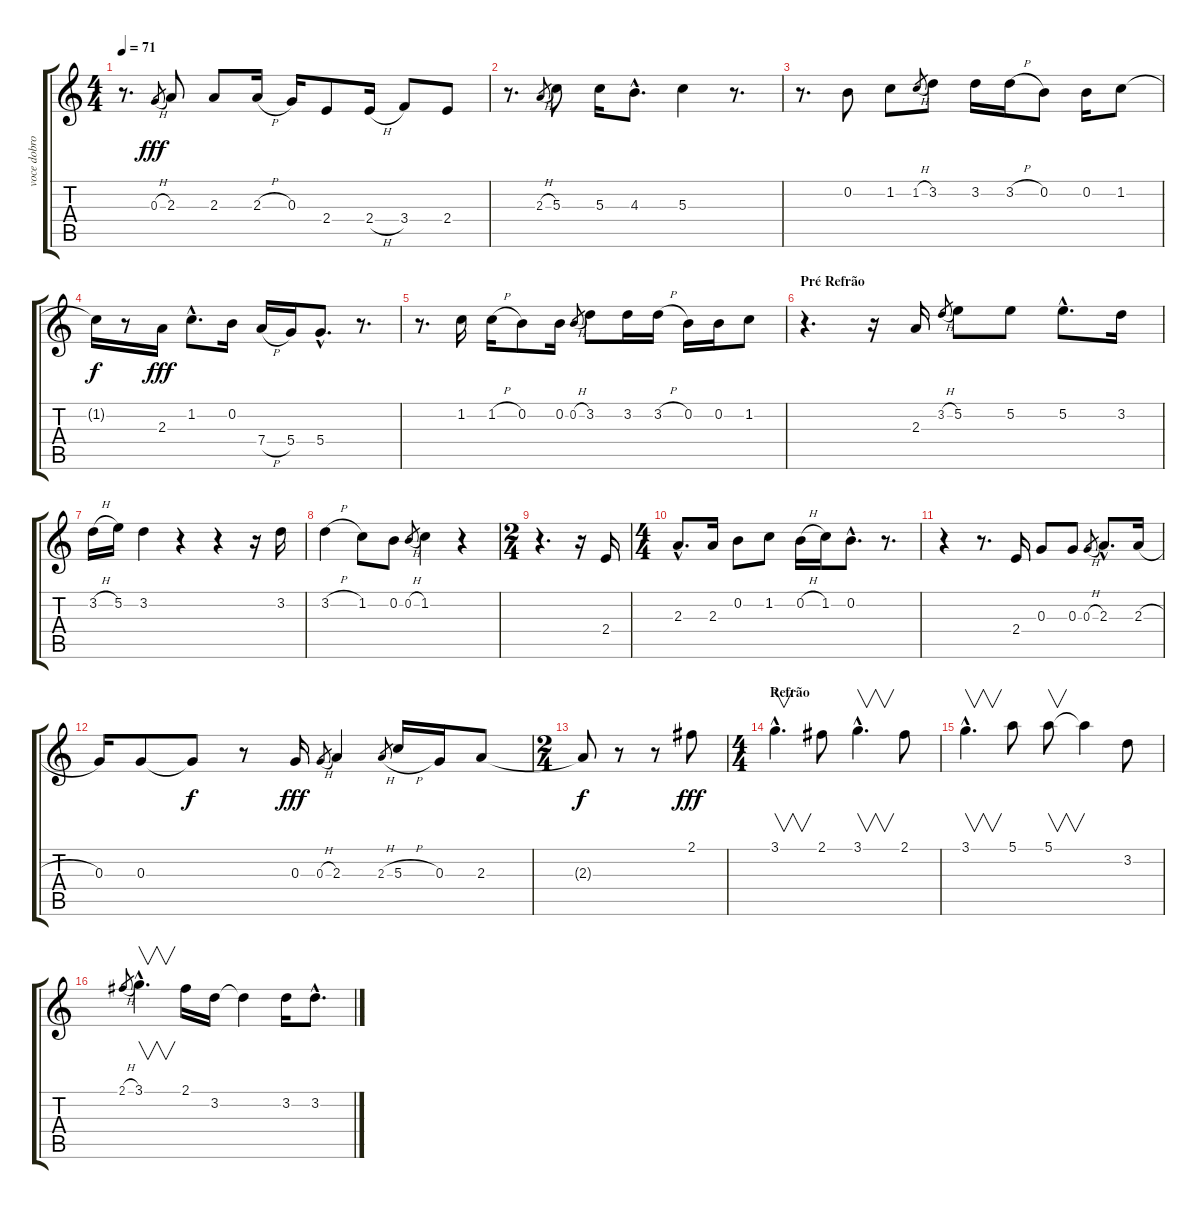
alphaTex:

\track ("voce dobro" "voce dobro") {instrument acousticguitarnylon}
\staff {score tabs}
\tuning (E4 B3 G3 D3 A2 E2) {hide}
\ts (4 4)
\tempo 71
\clef g2
\ks c
r.8{d dy fff} 0.3{h}.8{gr} 2.3.8 2.3.8 2.3{h}.16 0.3.16 2.4.8 2.4{h}.16 3.4.8 2.4.8 |
r.8{d} 2.3{h}.8{gr} 5.3.8 5.3.16 4.3{hac}.8{d} 5.3.4 r.8{d} |
r.8{d} 0.2.8 1.2.8 1.2{h}.8{gr} 3.2.8 3.2.16 3.2{h}.16 0.2.8 0.2.16 1.2.8 |
1.2{t}.16{dy f} r.8 2.3.16{dy fff} 1.2{hac}.8{d} 0.2.16 7.4{h}.16 5.4.16 5.4{hac}.8{d} r.8{d} |
r.8{d} 1.2.16 1.2{h}.16 0.2.8 0.2.16 0.2{h}.8{gr} 3.2.8 3.2.16 3.2{h}.16 0.2.16 0.2.16 1.2.8 |
\section ("" "Pré Refrão")
r.4{d} r.16 2.3.16 3.2{h}.8{gr} 5.2.8 5.2.8 5.2{hac}.8{d} 3.2.16 |
3.2{h}.16 5.2.16 3.2.4 r.4 r.4 r.16 3.2.16 |
3.2{h}.4 1.2.8 0.2.8 0.2{h}.8{gr} 1.2.4 r.4 |
\ts (2 4)
r.4{d} r.16 2.4.16 |
\ts (4 4)
2.3{hac}.8{d} 2.3.16 0.2.8 1.2.8 0.2{h}.16 1.2.16 0.2{hac}.8{d} r.8{d} |
r.4 r.8{d} 2.4.16 0.3.8 0.3.8 0.3{h}.8{gr} 2.3{hac}.8{d} 2.3{h}.16 |
0.3.16 0.3.8 0.3{t}.8{dy f} r.8 0.3.16{dy fff} 0.3{h}.8{gr} 2.3.4 2.3{h}.8{gr} 5.3{h}.16 0.3.16 2.3.8 |
\ts (2 4)
2.3{t}.8{dy f} r.8 r.8 2.1.8{dy fff} |
\ts (4 4)
\section ("" "Refrão")
3.1{hac}.4{v d} 2.1.8 3.1{hac}.4{v d} 2.1.8 |
3.1{hac}.4{v d} 5.1.8 5.1.8{v} 5.1{t}.4 3.2.8 |
2.1{h}.8{gr} 3.1{hac}.4{v d} 2.1.16 3.2.16 3.2{t}.4 3.2.16 3.2{hac}.8{d}
